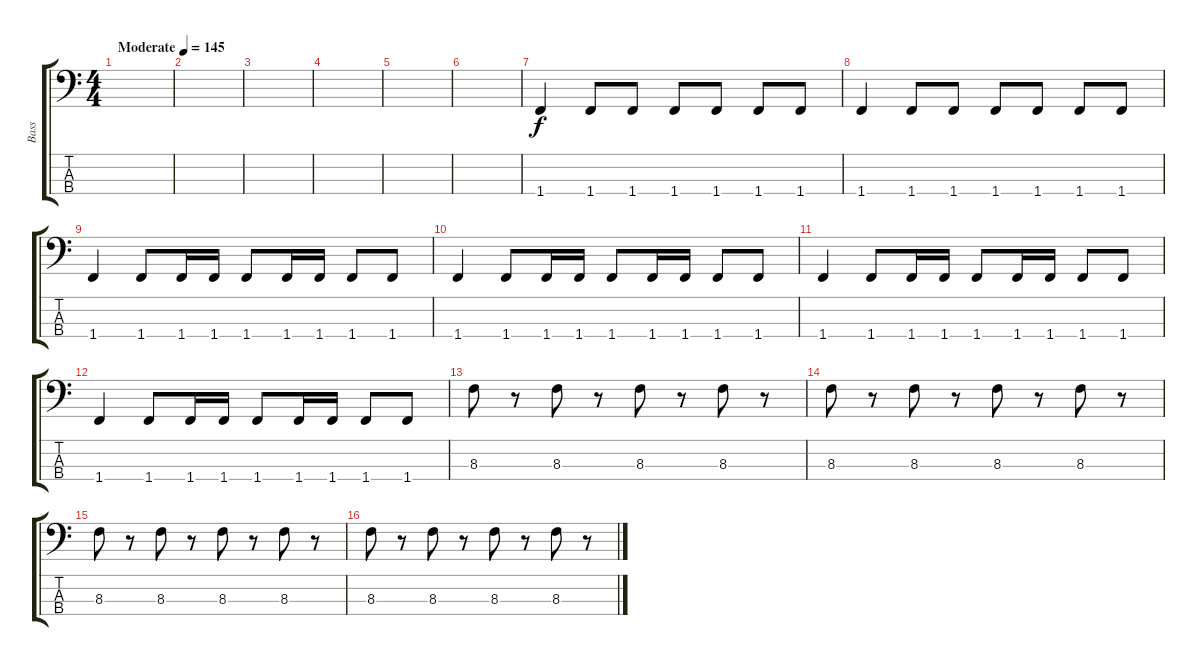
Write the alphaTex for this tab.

\track ("Bass" "Bass") {instrument electricbassfinger}
\staff {score tabs}
\tuning (G2 D2 A1 E1) {hide}
\ts (4 4)
\tempo (145 "Moderate")
\clef f4
\ks c
|
|
|
|
|
|
1.4.4 1.4.8 1.4.8 1.4.8 1.4.8 1.4.8 1.4.8 |
1.4.4 1.4.8 1.4.8 1.4.8 1.4.8 1.4.8 1.4.8 |
1.4.4 1.4.8 1.4.16 1.4.16 1.4.8 1.4.16 1.4.16 1.4.8 1.4.8 |
1.4.4 1.4.8 1.4.16 1.4.16 1.4.8 1.4.16 1.4.16 1.4.8 1.4.8 |
1.4.4 1.4.8 1.4.16 1.4.16 1.4.8 1.4.16 1.4.16 1.4.8 1.4.8 |
1.4.4 1.4.8 1.4.16 1.4.16 1.4.8 1.4.16 1.4.16 1.4.8 1.4.8 |
8.3.8 r.8 8.3.8 r.8 8.3.8 r.8 8.3.8 r.8 |
8.3.8 r.8 8.3.8 r.8 8.3.8 r.8 8.3.8 r.8 |
8.3.8 r.8 8.3.8 r.8 8.3.8 r.8 8.3.8 r.8 |
8.3.8 r.8 8.3.8 r.8 8.3.8 r.8 8.3.8 r.8
